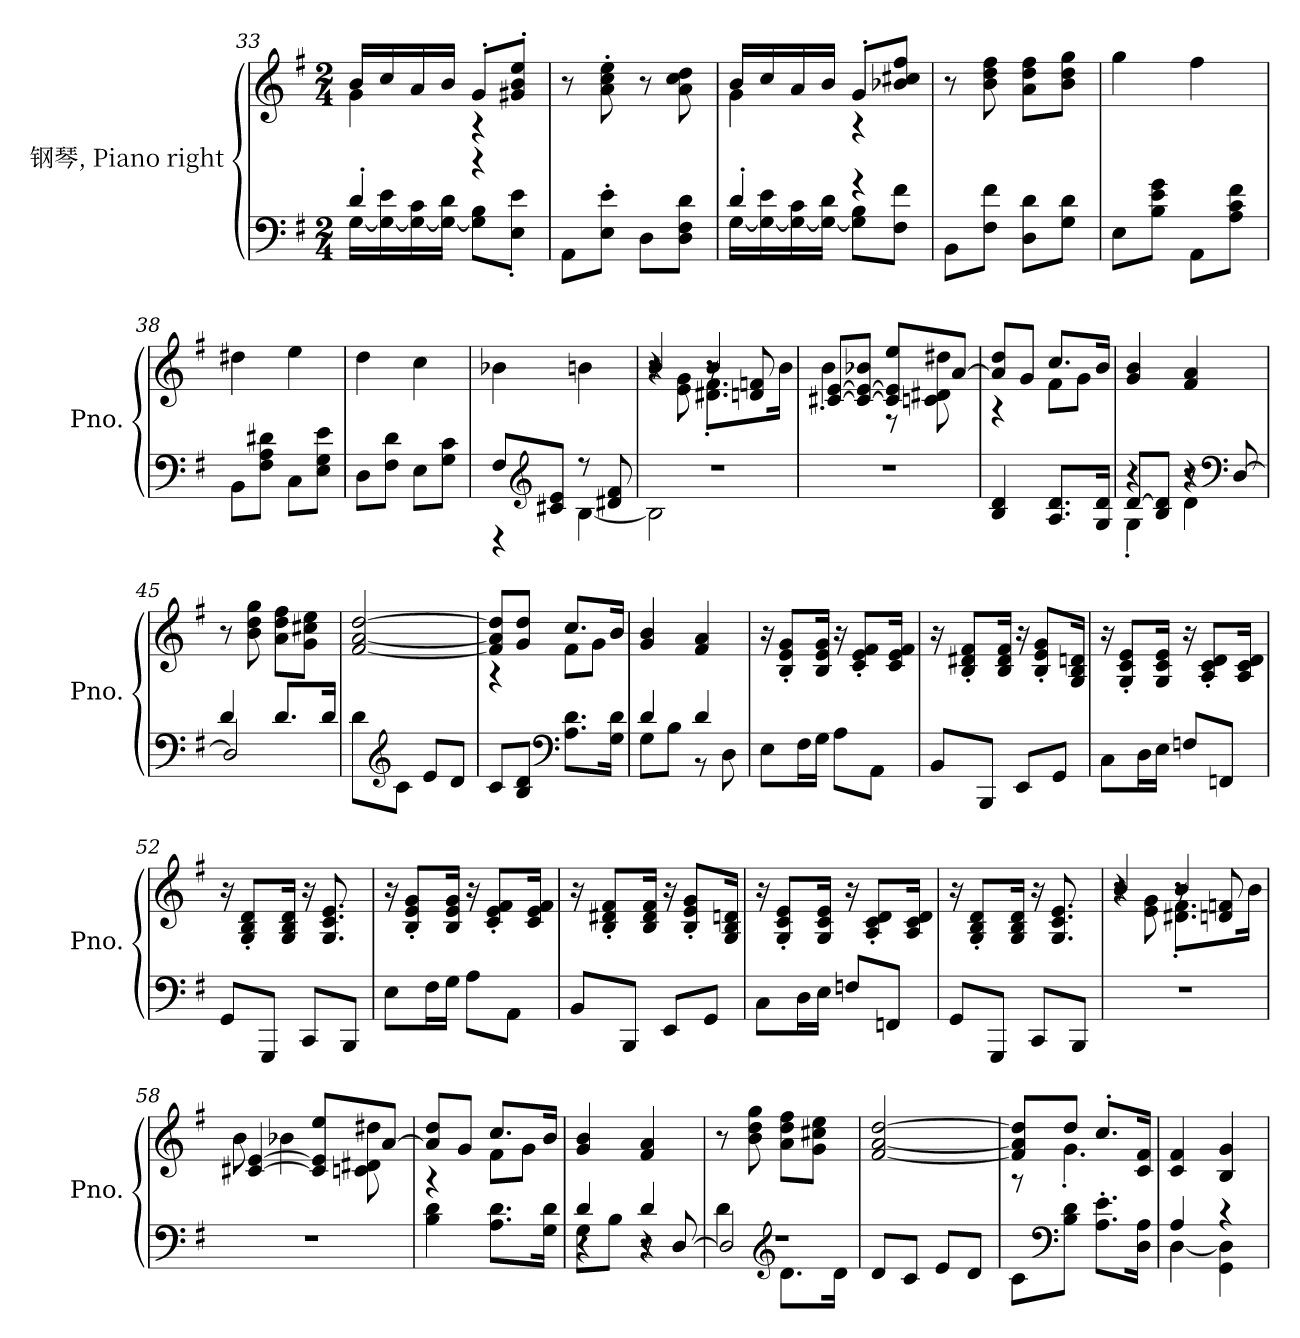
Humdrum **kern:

**kern	**kern
*part1	*part1
*staff2	*staff1
*I"钢琴, Piano right	*
*I'Pno.	*
!!LO:PB:g=z
*clefF4	*clefG2
*k[f#]	*k[f#]
*M2/4	*M2/4
*MM106	*MM106
=33	=33
*^	*^
4d'/	[16G\LL	16b/LL	4g\
.	16G\_ 16e\	16cc/	.
.	16G\_ 16c\	16a/	.
.	16G\_ 16d\JJ	16b/JJ	.
*	*	*MM103	*
4r	8G\] 8B\L	8g'/L	4r
*	*	*MM105	*
.	8E\' 8e\'J	8g#X/' 8b/' 8ee/'J	.
*v	*v	*	*
*	*v	*v
=34	=34
*	*MM107
8AA\L	8r
8E\' 8e\'J	8a\' 8cc\' 8ee\'
*	*MM109
8D\L	8r
8D\ 8F#\ 8d\J	8a\ 8cc\ 8dd\
=35	=35
*	*MM110
*^	*^
4d'/	[16G\LL	16b/LL	4g\
.	16G\_ 16e\	16cc/	.
.	16G\_ 16c\	16a/	.
.	16G\_ 16d\JJ	16b/JJ	.
*	*	*MM103	*
4r	8G\] 8B\L	8g'/L	4r
*	*	*MM104	*
.	8F#\ 8f#\J	8b-X/ 8cc#X/ 8ff#/J	.
*v	*v	*	*
*	*v	*v
=36	=36
8BB\L	8r
*	*MM97
8F#\ 8f#\J	8b\ 8dd\ 8ff#\
*	*MM91
8D\ 8d\L	8a\ 8dd\ 8ff#\L
*	*MM83
8G\ 8d\J	8b\ 8dd\ 8gg\J
=37	=37
*	*MM103
8E\L	4gg\
8B\ 8e\ 8g\J	.
8AA\L	4ff#\
8A\ 8c\ 8f#\J	.
=38	=38
*	*MM102
8BB\L	4dd#X\
8F#\ 8A\ 8d#X\J	.
*	*MM97
8C\L	4ee\
8E\ 8G\ 8e\J	.
!!LO:LB:g=z
=39	=39
*	*MM102
8D\L	4dd\
8F#\ 8d\J	.
8E\L	4cc\
8G\ 8c\J	.
=40	=40
*	*MM95
*^	*
8F#/L	4r	4b-X\
*clefG2	*	*
8c#X/ 8e/J	.	.
*	*	*MM92
8r	[4B\	4bn\
8d#X/ 8f#/	.	.
=41	=41	=41
*	*	*MM94
*	*	*^
*	*	*	*^
2r	2B\]	4b/	8r	4r
.	.	.	8e\ 8g\	.
*	*	*MM99	*	*
.	.	4b/	8.d#X\' 8.f#\'L	8r
.	.	.	.	8dn/ 8fn/
.	.	.	16b\Jk	.
*v	*v	*	*	*
*	*	*v	*v
=42	=42	=42
2r	[8c#X/ [8e/L	4b'\
*	*MM98	*
.	8c#/_ 8e/_ 8b-X/J	.
*	*MM103	*
.	8c#/] 8e/] 8ee/L	8r
*	*MM102	*
.	[8a/J	8cn\ 8d#X\ 8dd#X\
=43	=43	=43
*	*MM100	*
4B/ 4d/	8a/] 8dd/L	4r
*	*MM95	*
.	8g/J	.
*	*MM100	*
8.A/ 8.d/L	8.cc/L	8f#\L
.	.	8g\J
16G/ 16d/Jk	16b/Jk	.
*	*v	*v
!!LO:LB:g=z
=44	=44
*	*MM96
*^	*
*	*^	*
[8d/L	4G'\	4r	4g/ 4b/
8B/ 8d/]J	.	.	.
4r	4d\	8r	4f#/ 4a/
*clefF4	*	*	*
.	.	[8D/	.
*v	*v	*v	*
=45	=45
*	*MM98
*^	*
4d/	2D/]	8r
.	.	8b\ 8dd\ 8gg\
*	*	*MM100
8.d/L	.	8a\ 8dd\ 8ff#\L
.	.	8g\ 8cc#X\ 8ee\J
16d/Jk	.	.
*v	*v	*
=46	=46
8d\L	[2f#/ [2a/ [2dd/
*clefG2	*
8c\J	.
8e/L	.
8d/J	.
=47	=47
*	*MM100
*	*^
8c/L	8f#/] 8a/] 8dd/]L	4r
*	*MM97	*
8B/ 8d/J	8g/ 8dd/J	.
*clefF4	*	*
*	*MM96	*
8.A\ 8.d\L	8.cc/L	8f#\L
.	.	8g\J
*	*MM91	*
16G\ 16d\Jk	16b/Jk	.
*	*v	*v
=48	=48
*	*MM86
*^	*
4d/	8G\L	4g/ 4b/
.	8B\J	.
*	*	*MM88
4d/	8r	4f#/ 4a/
.	8D\	.
*v	*v	*
=49	=49
*	*MM116
8E\L	16r
.	8B/' 8e/' 8g/'L
16F#\L	.
16G\JJ	16B/ 16e/ 16g/Jk
8A\L	16r
.	8c/' 8e/' 8f#/'L
8AA\J	.
.	16c/ 16e/ 16f#/Jk
!!LO:LB:g=z
=50	=50
*	*MM117
8BB/L	16r
.	8B/' 8d#X/' 8f#/'L
8BBB/J	.
.	16B/ 16d#/ 16f#/Jk
8EE/L	16r
.	8B/' 8e/' 8g/'L
8GG/J	.
.	16G/ 16B/ 16dn/Jk
=51	=51
*	*MM117
8C\L	16r
.	8G/' 8c/' 8e/'L
16D\L	.
16E\JJ	16G/ 16c/ 16e/Jk
8Fn/L	16r
.	8A/' 8c/' 8d/'L
8FFn/J	.
.	16A/ 16c/ 16d/Jk
=52	=52
*	*MM117
8GG/L	16r
.	8G/' 8B/' 8d/'L
8GGG/J	.
.	16G/ 16B/ 16d/Jk
*	*MM110
8CC/L	16r
.	8.G/ 8.c/ 8.e/
8BBB/J	.
=53	=53
*	*MM116
8E\L	16r
.	8B/' 8e/' 8g/'L
16F#\L	.
16G\JJ	16B/ 16e/ 16g/Jk
8A\L	16r
.	8c/' 8e/' 8f#/'L
8AA\J	.
.	16c/ 16e/ 16f#/Jk
=54	=54
*	*MM117
8BB/L	16r
.	8B/' 8d#X/' 8f#/'L
8BBB/J	.
.	16B/ 16d#/ 16f#/Jk
8EE/L	16r
.	8B/' 8e/' 8g/'L
8GG/J	.
.	16G/ 16B/ 16dn/Jk
!!LO:LB:g=z
=55	=55
*	*MM117
8C\L	16r
.	8G/' 8c/' 8e/'L
16D\L	.
16E\JJ	16G/ 16c/ 16e/Jk
8Fn/L	16r
.	8A/' 8c/' 8d/'L
8FFn/J	.
.	16A/ 16c/ 16d/Jk
=56	=56
*	*MM116
8GG/L	16r
.	8G/' 8B/' 8d/'L
8GGG/J	.
.	16G/ 16B/ 16d/Jk
*	*MM105
8CC/L	16r
.	8.G/ 8.c/ 8.e/
8BBB/J	.
=57	=57
*	*MM97
*	*^
*	*	*^
2r	4b/	8r	4r
.	.	8e\ 8g\	.
*	*MM100	*	*
.	4b/	8.d#X\' 8.f#\'L	8r
.	.	.	8dn/ 8fn/
.	.	16b\Jk	.
*	*	*v	*v
=58	=58	=58
2r	[4c#X/ [4e/	8b\
*	*MM98	*
.	.	4b-X\
*	*MM103	*
.	8c#/] 8e/] 8ee/L	.
*	*MM102	*
.	[8a/J	8cn\ 8d#X\ 8dd#X\
=59	=59	=59
*	*MM100	*
4B\ 4d\	8a/] 8dd/L	4r
*	*MM95	*
.	8g/J	.
*	*MM100	*
8.A\ 8.d\L	8.cc/L	8f#\L
.	.	8g\J
16G\ 16d\Jk	16b/Jk	.
*	*v	*v
!!LO:LB:g=z
=60	=60
*	*MM96
*^	*
*	*^	*
4d/	8G\L	4r	4g/ 4b/
.	8B\J	.	.
4d/	4r	8r	4f#/ 4a/
.	.	[8D/	.
=61	=61	=61	=61
*	*	*	*MM99
2r	4d\	2D/]	8r
.	.	.	8b\ 8dd\ 8gg\
*clefG2	*	*	*
*	*	*	*MM100
.	8.d\L	.	8a\ 8dd\ 8ff#\L
.	.	.	8g\ 8cc#X\ 8ee\J
.	16d\Jk	.	.
*v	*v	*v	*
=62	=62
*	*MM98
8d/L	[2f#/ [2a/ [2dd/
8c/J	.
8e/L	.
8d/J	.
=63	=63
*	*^
8c\L	8f#/] 8a/] 8dd/]L	8r
*clefF4	*	*
*	*MM92	*
8B\ 8d\J	8dd/J	4.g'\
*	*MM88	*
8.A\' 8.e\'L	8.cc'/L	.
*	*MM83	*
16D\ 16A\Jk	16c/ 16f#/Jk	.
*	*v	*v
=64	=64
*	*MM75
*^	*
4A/	[4D\	4c/ 4f#/
4r	4GG\ 4D\]	4B/ 4g/
*v	*v	*
=	=
*-	*-
